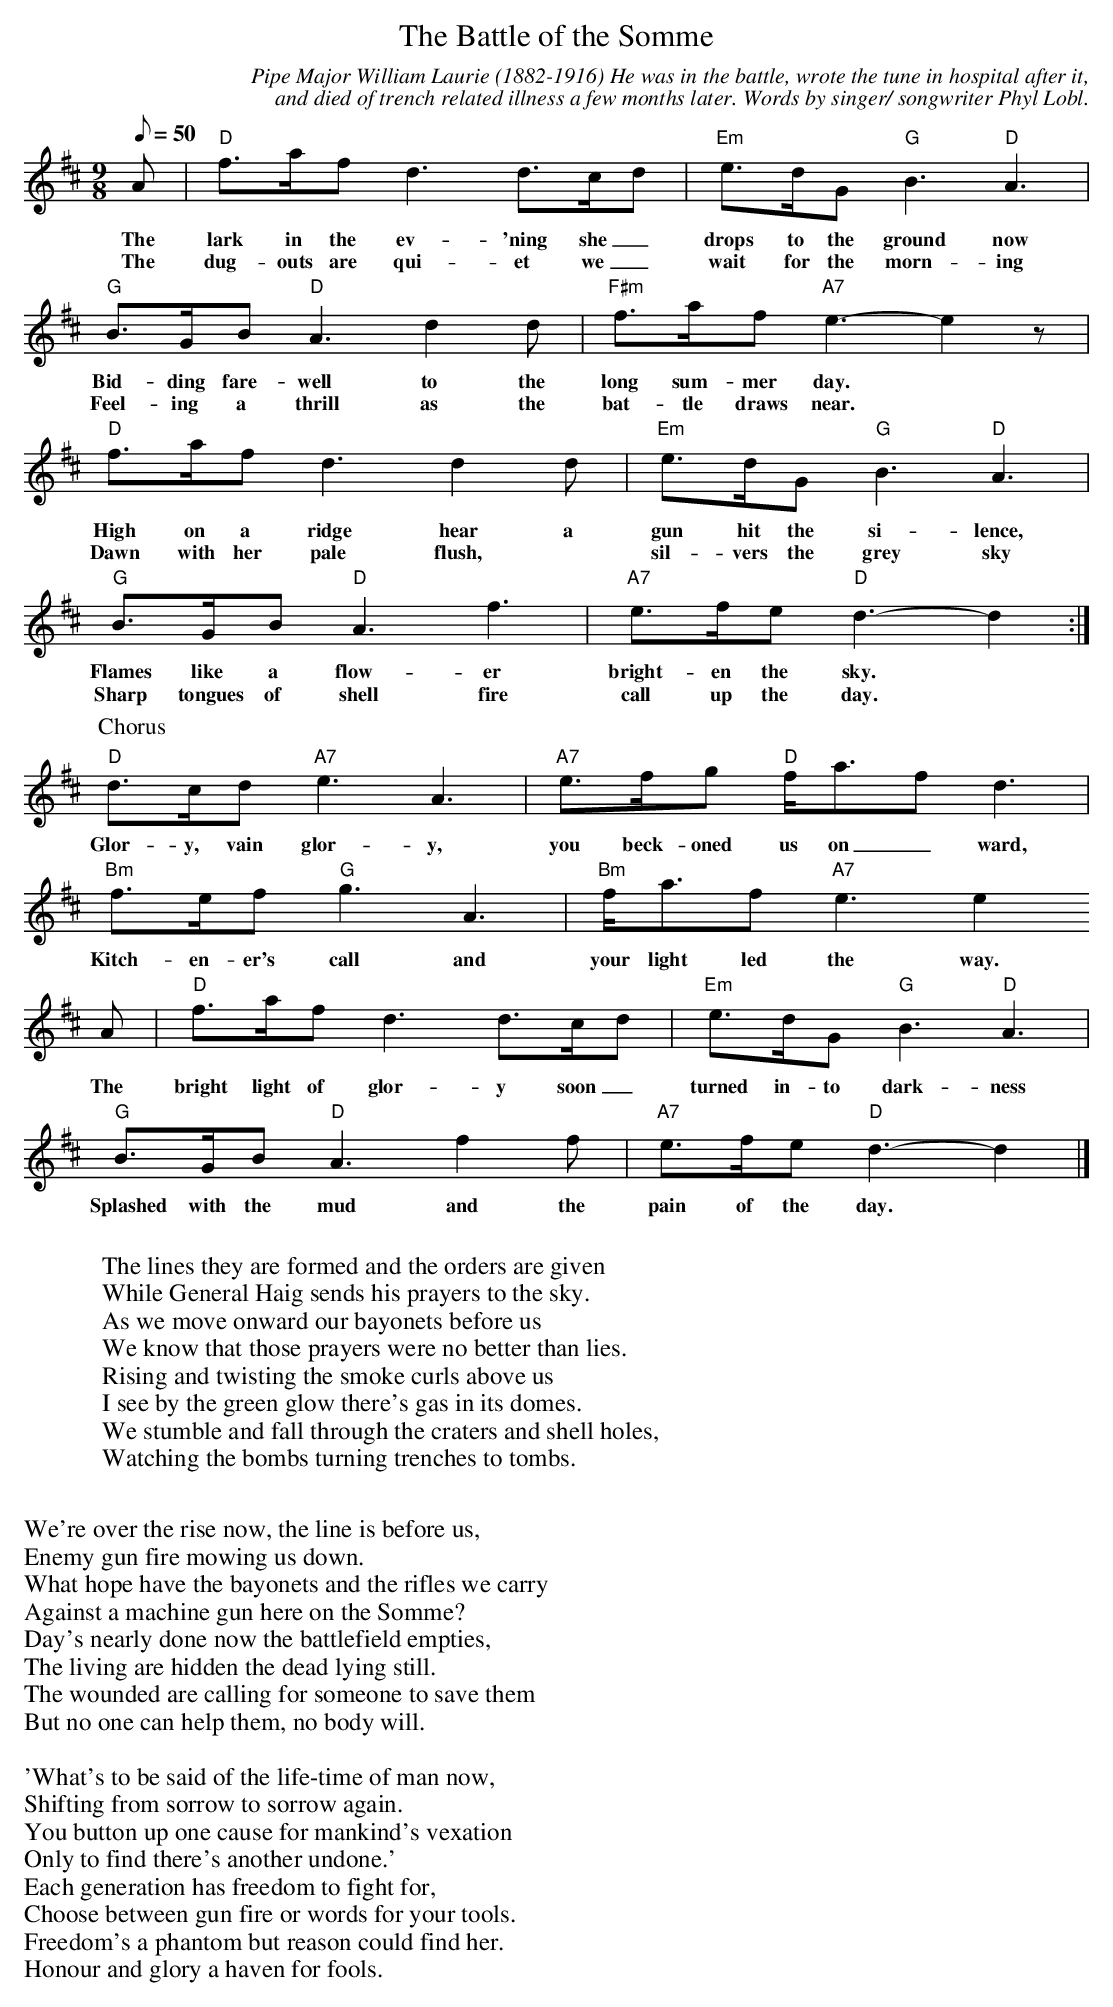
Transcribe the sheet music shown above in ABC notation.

X:1
T:Battle of the Somme, The
C:Pipe Major William Laurie (1882-1916) He was in the battle, wrote the tune in hospital after it,
C:and died of trench related illness a few months later. Words by singer/ songwriter Phyl Lobl.
M:9/8
L:1/8
Q:50
K:D
A|"D"f>af d3 d>cd|"Em"e>dG "G"B3 "D"A3|
w:The lark in the ev-'ning she_ drops to the ground now
w:The dug-outs are qui-et we_ wait for the morn-ing
"G"B>GB "D"A3 d2d|"F#m"f>af "A7"e3-e2 z|
w:Bid-ding fare-well to the long sum-mer day.
w:Feel-ing a thrill as the bat-tle draws near.
"D"f>af d3 d2d|"Em"e>dG "G"B3 "D"A3|
w:High on a ridge hear a gun hit the si-lence,
w:Dawn with her pale flush,* sil-vers the grey sky
"G"B>GB "D"A3 f3|"A7"e>fe "D"d3-d2:|
w:Flames like a flow-er bright-en the sky.
w:Sharp tongues of shell fire call up the day.
P:Chorus
"D"d>cd "A7"e3 A3|"A7"e>fg "D"f<af d3|
w:Glor-y, vain glor-y, you beck-oned us on_ward,
"Bm"f>ef "G"g3 A3|"Bm"f<af "A7"e3 e2
w:Kitch-en-er's call and your light led the way.
A|"D"f>af d3 d>cd|"Em"e>dG "G"B3 "D"A3|
w:The bright light of glor-y soon_ turned in-to dark-ness
"G"B>GB "D"A3 f2f|"A7"e>fe "D"d3-d2|]
w:Splashed with the mud and the pain of the day.
W:
W:The lines they are formed and the orders are given
W:While General Haig sends his prayers to the sky.
W:As we move onward our bayonets before us
W:We know that those prayers were no better than lies.
W:Rising and twisting the smoke curls above us
W:I see by the green glow there's gas in its domes.
W:We stumble and fall through the craters and shell holes,
W:Watching the bombs turning trenches to tombs.
W:
W:We're over the rise now, the line is before us,
W:Enemy gun fire mowing us down.
W:What hope have the bayonets and the rifles we carry
W:Against a machine gun here on the Somme?
W:Day's nearly done now the battlefield empties,
W:The living are hidden the dead lying still.
W:The wounded are calling for someone to save them
W:But no one can help them, no body will.
W:
W:'What's to be said of the life-time of man now,
W:Shifting from sorrow to sorrow again.
W:You button up one cause for mankind's vexation
W:Only to find there's another undone.'
W:Each generation has freedom to fight for,
W:Choose between gun fire or words for your tools.
W:Freedom's a phantom but reason could find her.
W:Honour and glory a haven for fools.
